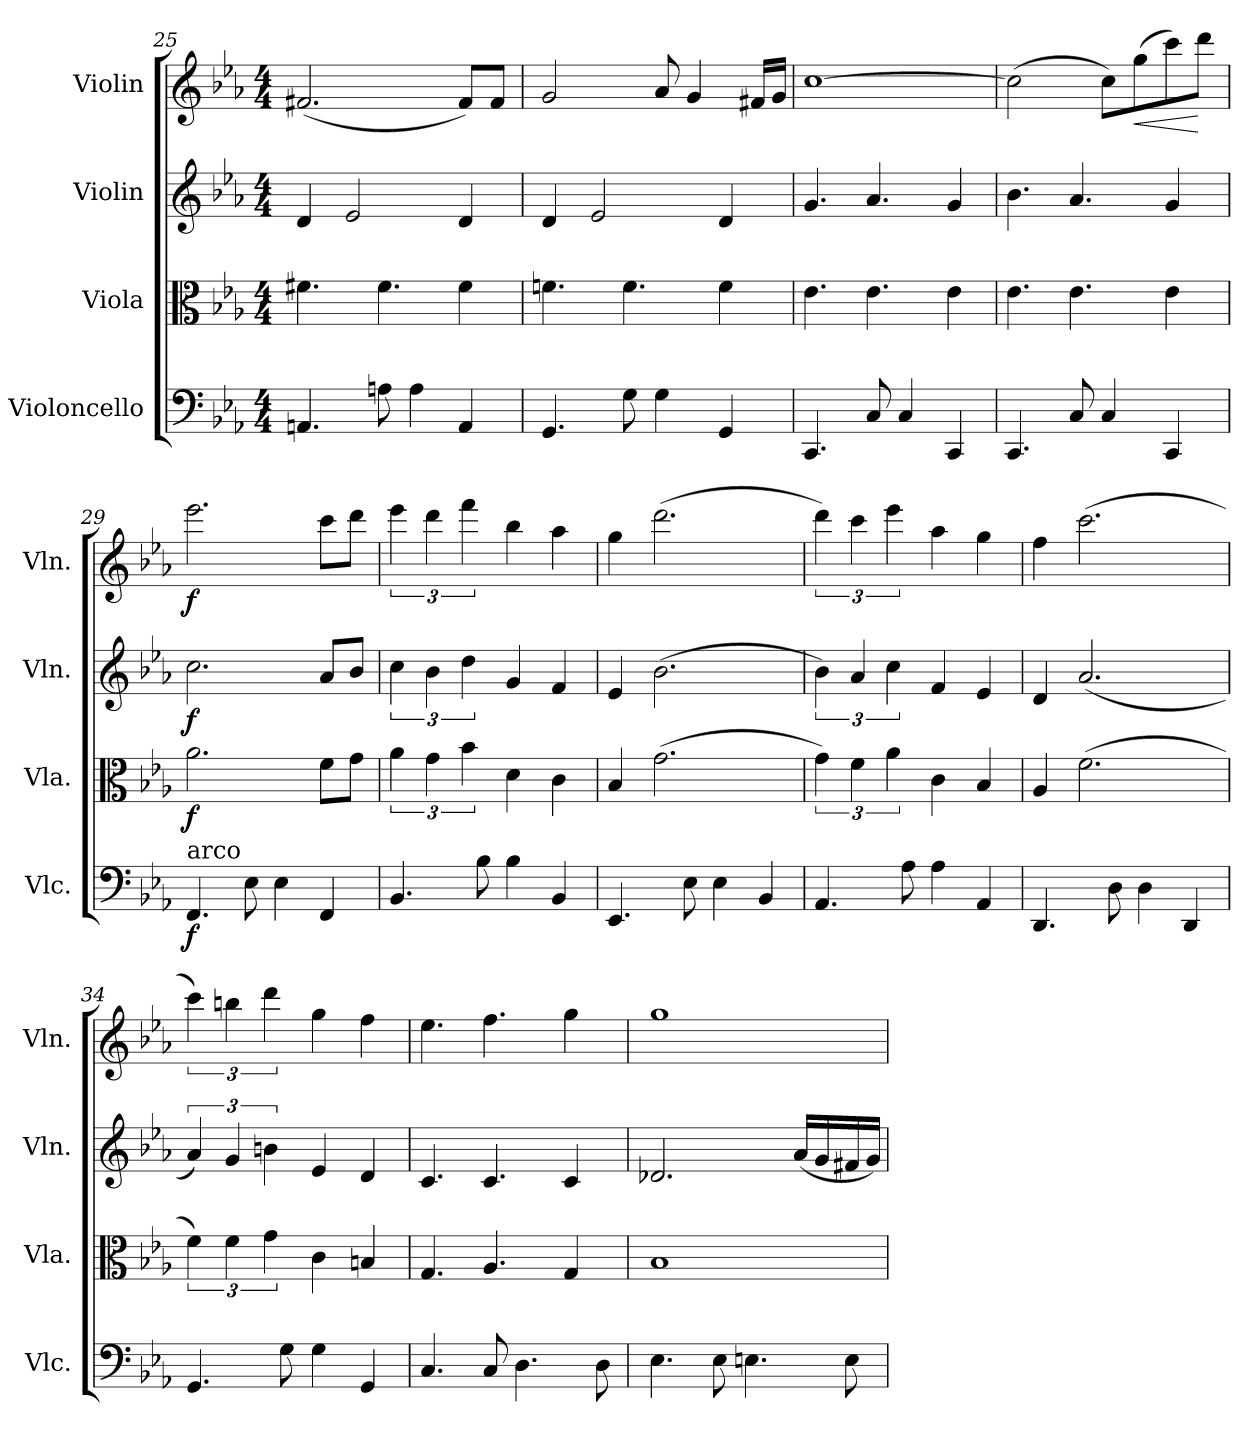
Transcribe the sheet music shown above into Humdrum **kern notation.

**kern	**dynam	**kern	**dynam	**kern	**dynam	**kern	**dynam
*part4	*part4	*part3	*part3	*part2	*part2	*part1	*part1
*staff4	*staff4	*staff3	*staff3	*staff2	*staff2	*staff1	*staff1
*I"Violoncello	*	*I"Viola	*	*I"Violin	*	*I"Violin	*
*I'Vlc.	*	*I'Vla.	*	*I'Vln.	*	*I'Vln.	*
*clefF4	*	*clefC3	*	*clefG2	*	*clefG2	*
*k[b-e-a-]	*	*k[b-e-a-]	*	*k[b-e-a-]	*	*k[b-e-a-]	*
*M4/4	*	*M4/4	*	*M4/4	*	*M4/4	*
=25	=25	=25	=25	=25	=25	=25	=25
4.AAn/	.	4.f#X\	.	4d/	.	(2.f#X/	.
.	.	.	.	2e-/	.	.	.
8An\	.	4.f#\	.	.	.	.	.
4A\	.	.	.	.	.	.	.
4AA/	.	4f#\	.	4d/	.	8f#/L)	.
.	.	.	.	.	.	8f#/J	.
=26	=26	=26	=26	=26	=26	=26	=26
4.GG/	.	4.fn\	.	4d/	.	2g/	.
.	.	.	.	2e-/	.	.	.
8G\	.	4.f\	.	.	.	.	.
4G\	.	.	.	.	.	8a-/	.
.	.	.	.	.	.	4g/	.
4GG/	.	4f\	.	4d/	.	.	.
.	.	.	.	.	.	16f#X/LL	.
.	.	.	.	.	.	16g/JJ	.
=27	=27	=27	=27	=27	=27	=27	=27
4.CC/	.	4.e-\	.	4.g/	.	[1cc	.
8C/	.	4.e-\	.	4.a-/	.	.	.
4C/	.	.	.	.	.	.	.
4CC/	.	4e-\	.	4g/	.	.	.
=28	=28	=28	=28	=28	=28	=28	=28
4.CC/	.	4.e-\	.	4.b-\	.	(2cc\]	.
8C/	.	4.e-\	.	4.a-/	.	.	.
4C/	.	.	.	.	.	8cc\L)	.
!	!	!	!	!	!	!	!LO:HP:b
.	.	.	.	.	.	(8gg\	<
4CC/	.	4e-\	.	4g/	.	8ccc\)	.
.	.	.	.	.	.	8ddd\J	[
=29	=29	=29	=29	=29	=29	=29	=29
!LO:TX:a:t=arco	!	!	!	!	!	!	!
!	!LO:DY:b	!	!LO:DY:b	!	!LO:DY:b	!	!LO:DY:b
4.FF/	f	2.a-\	f	2.cc\	f	2.eee-\	f
8E-\	.	.	.	.	.	.	.
4E-\	.	.	.	.	.	.	.
4FF/	.	8f\L	.	8a-/L	.	8ccc\L	.
.	.	8g\J	.	8b-/J	.	8ddd\J	.
=30	=30	=30	=30	=30	=30	=30	=30
4.BB-/	.	6a-\	.	6cc\	.	6eee-\	.
.	.	6g\	.	6b-\	.	6ddd\	.
.	.	6b-\	.	6dd\	.	6fff\	.
8B-\	.	.	.	.	.	.	.
4B-\	.	4d\	.	4g/	.	4bb-\	.
4BB-/	.	4c\	.	4f/	.	4aa-\	.
!!LO:LB:g=z
=31	=31	=31	=31	=31	=31	=31	=31
4.EE-/	.	4B-/	.	4e-/	.	4gg\	.
.	.	(2.g\	.	(2.b-\	.	(2.ddd\	.
8E-\	.	.	.	.	.	.	.
4E-\	.	.	.	.	.	.	.
4BB-/	.	.	.	.	.	.	.
=32	=32	=32	=32	=32	=32	=32	=32
4.AA-/	.	6g\)	.	6b-\)	.	6ddd\)	.
.	.	6f\	.	6a-/	.	6ccc\	.
.	.	6a-\	.	6cc\	.	6eee-\	.
8A-\	.	.	.	.	.	.	.
4A-\	.	4c\	.	4f/	.	4aa-\	.
4AA-/	.	4B-/	.	4e-/	.	4gg\	.
=33	=33	=33	=33	=33	=33	=33	=33
4.DD/	.	4A-/	.	4d/	.	4ff\	.
.	.	(2.f\	.	(2.a-/	.	(2.ccc\	.
8D\	.	.	.	.	.	.	.
4D\	.	.	.	.	.	.	.
4DD/	.	.	.	.	.	.	.
=34	=34	=34	=34	=34	=34	=34	=34
4.GG/	.	6f\)	.	6a-/)	.	6ccc\)	.
.	.	6f\	.	6g/	.	6bbn\	.
.	.	6g\	.	6bn\	.	6ddd\	.
8G\	.	.	.	.	.	.	.
4G\	.	4c\	.	4e-/	.	4gg\	.
4GG/	.	4Bn/	.	4d/	.	4ff\	.
=35	=35	=35	=35	=35	=35	=35	=35
4.C/	.	4.G/	.	4.c/	.	4.ee-\	.
8C/	.	4.A-/	.	4.c/	.	4.ff\	.
4.D\	.	.	.	.	.	.	.
.	.	4G/	.	4c/	.	4gg\	.
8D\	.	.	.	.	.	.	.
=36	=36	=36	=36	=36	=36	=36	=36
4.E-\	.	1B-	.	2.d-X/	.	1gg	.
8E-\	.	.	.	.	.	.	.
4.En\	.	.	.	.	.	.	.
.	.	.	.	(16a-/LL	.	.	.
.	.	.	.	16g/	.	.	.
8E\	.	.	.	16f#X/	.	.	.
.	.	.	.	16g/JJ)	.	.	.
=	=	=	=	=	=	=	=
*-	*-	*-	*-	*-	*-	*-	*-
